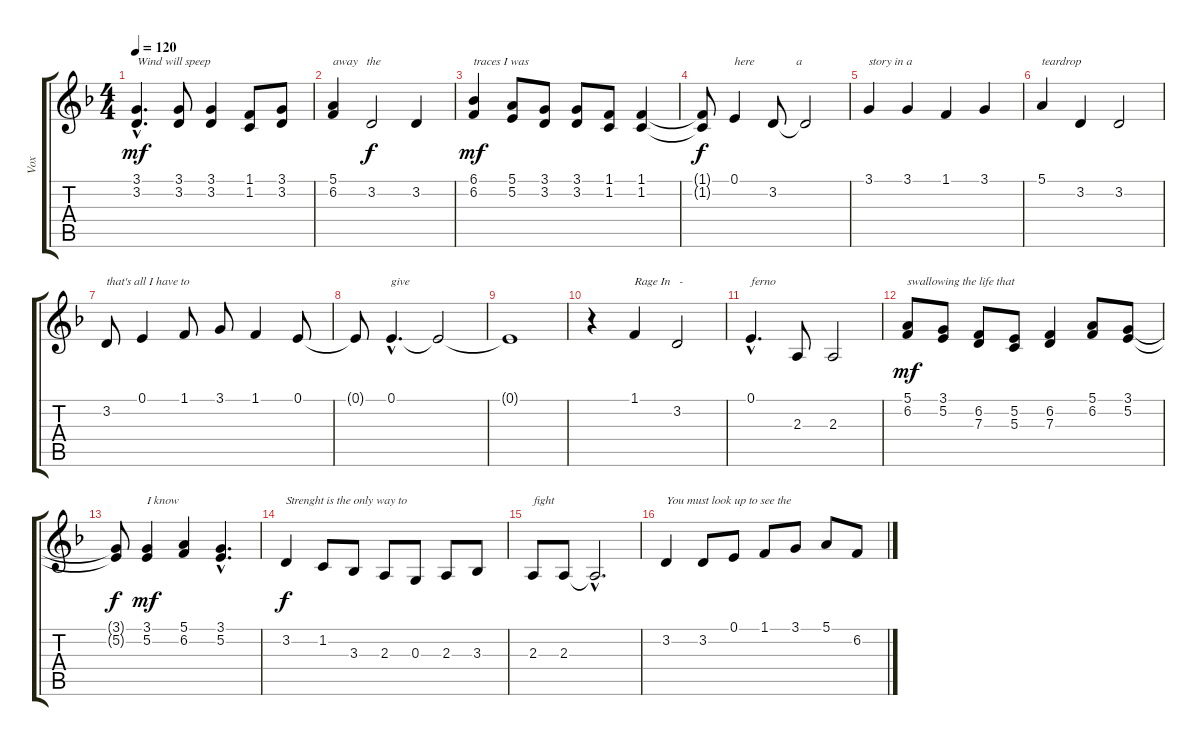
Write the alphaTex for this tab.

\track ("Vox" "Vox") {instrument violin}
\staff {score tabs}
\tuning (E4 B3 G3 D3 A2 E2) {hide}
\ts (4 4)
\tempo 120
\clef g2
\ks dminor
(3.1{hac} 3.2{hac}).4{d txt "Wind will speep" dy mf} (3.1 3.2).8 (3.1 3.2).4 (1.1 1.2).8 (3.1 3.2).8 |
(5.1 6.2).4{txt "away   the"} 3.2.2{dy f} 3.2.4 |
(6.1 6.2).4{txt "traces I was" dy mf} (5.1 5.2).8 (3.1 3.2).8 (3.1 3.2).8 (1.1 1.2).8 (1.1 1.2).4 |
(1.1{t} 1.2{t}).8{dy f} 0.1.4{txt "here              a"} 3.2.8 3.2{t}.2 |
3.1.4{txt "story in a"} 3.1.4 1.1.4 3.1.4 |
5.1.4{txt "teardrop"} 3.2.4 3.2.2 |
3.2.8{txt "that's all I have to"} 0.1.4 1.1.8 3.1.8 1.1.4 0.1.8 |
0.1{t}.8 0.1{hac}.4{d txt "give"} 0.1{t}.2 |
0.1{t}.1 |
r.4 1.1.4{txt "Rage In   -"} 3.2.2 |
0.1{hac}.4{d txt "ferno"} 2.3.8 2.3.2 |
(5.1 6.2).8{txt "swallowing the life that" dy mf} (3.1 5.2).8 (6.2 7.3).8 (5.2 5.3).8 (6.2 7.3).4 (5.1 6.2).8 (3.1 5.2).8 |
(3.1{t} 5.2{t}).8{dy f} (3.1 5.2).4{txt "I know" dy mf} (5.1 6.2).4 (3.1{hac} 5.2{hac}).4{d} |
3.2.4{txt "Strenght is the only way to" dy f} 1.2.8 3.3.8 2.3.8 0.3.8 2.3.8 3.3.8 |
2.3.8{txt "fight"} 2.3.8 2.3{hac t}.2{d} |
3.2.4{txt "You must look up to see the"} 3.2.8 0.1.8 1.1.8 3.1.8 5.1.8 6.2.8
